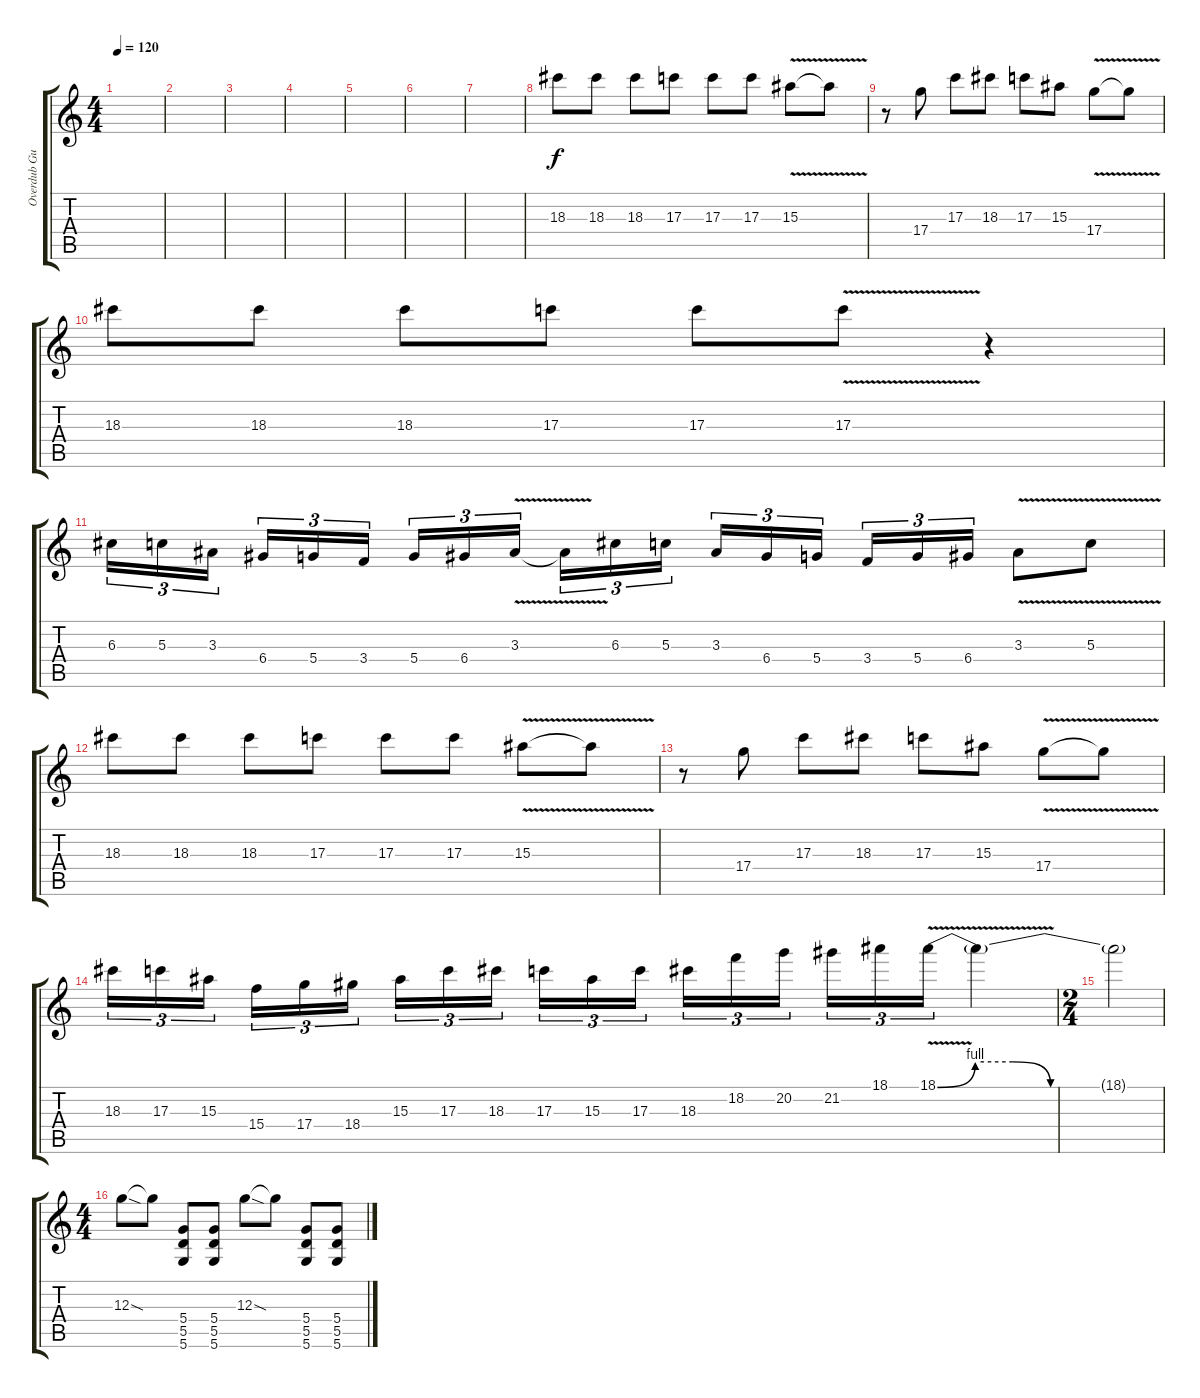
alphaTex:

\track ("Overdub Guitar" "Overdub Gu") {instrument distortionguitar}
\staff {score tabs}
\tuning (E4 B3 G3 D3 A2 D2) {hide}
\ts (4 4)
\tempo 120
\clef g2
\ks c
|
|
|
|
|
|
|
18.3.8 18.3.8 18.3.8 17.3.8 17.3.8 17.3.8 15.3{v}.8 15.3{t}.8 |
r.8 17.4.8 17.3.8 18.3.8 17.3.8 15.3.8 17.4{v}.8 17.4{t}.8 |
18.3.8 18.3.8 18.3.8 17.3.8 17.3.8 17.3{v}.8 r.4 |
6.3.16{tu (3 2)} 5.3.16{tu (3 2)} 3.3.16{tu (3 2) beam splitsecondary} 6.4.16{tu (3 2)} 5.4.16{tu (3 2)} 3.4.16{tu (3 2)} 5.4.16{tu (3 2)} 6.4.16{tu (3 2)} 3.3{v}.16{tu (3 2) beam splitsecondary} 3.3{t}.16{tu (3 2)} 6.3.16{tu (3 2)} 5.3.16{tu (3 2)} 3.3.16{tu (3 2)} 6.4.16{tu (3 2)} 5.4.16{tu (3 2) beam splitsecondary} 3.4.16{tu (3 2)} 5.4.16{tu (3 2)} 6.4.16{tu (3 2)} 3.3{v}.8 5.3{v}.8 |
18.3.8 18.3.8 18.3.8 17.3.8 17.3.8 17.3.8 15.3{v}.8 15.3{t}.8 |
r.8 17.4.8 17.3.8 18.3.8 17.3.8 15.3.8 17.4{v}.8 17.4{t}.8 |
18.3.16{tu (3 2)} 17.3.16{tu (3 2)} 15.3.16{tu (3 2) beam splitsecondary} 15.4.16{tu (3 2)} 17.4.16{tu (3 2)} 18.4.16{tu (3 2)} 15.3.16{tu (3 2)} 17.3.16{tu (3 2)} 18.3.16{tu (3 2) beam splitsecondary} 17.3.16{tu (3 2)} 15.3.16{tu (3 2)} 17.3.16{tu (3 2)} 18.3.16{tu (3 2)} 18.2.16{tu (3 2)} 20.2.16{tu (3 2) beam splitsecondary} 21.2.16{tu (3 2)} 18.1.16{tu (3 2)} 18.1{be (custom 0 0 10 4 20 4 30 0 60 0) v}.16{tu (3 2)} 18.1{t}.4 |
\ts (2 4)
18.1{t}.2 |
\ts (4 4)
12.3{sod}.8 12.3{t}.8 (5.4 5.5 5.6).8 (5.4 5.5 5.6).8 12.3{sod}.8 12.3{t}.8 (5.4 5.5 5.6).8 (5.4 5.5 5.6).8
